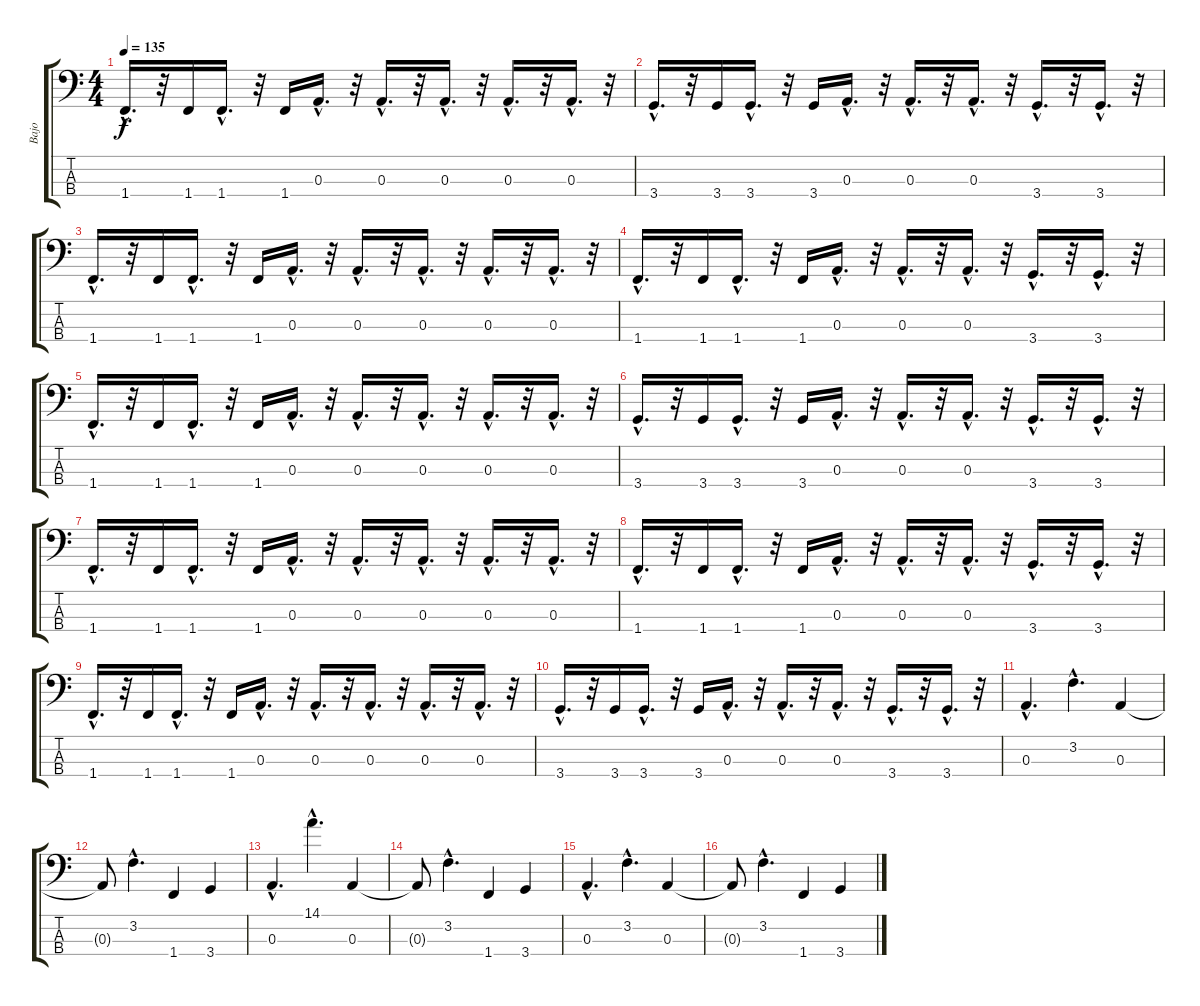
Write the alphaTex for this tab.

\track ("Bajo" "Bajo") {instrument electricbassfinger}
\staff {score tabs}
\tuning (G2 D2 A1 E1) {hide}
\ts (4 4)
\tempo 135
\clef f4
\ks c
1.4{hac}.16{d dy f} r.32 1.4.16 1.4{hac}.16{d} r.32 1.4.16 0.3{hac}.16{d} r.32 0.3{hac}.16{d} r.32 0.3{hac}.16{d} r.32 0.3{hac}.16{d} r.32 0.3{hac}.16{d} r.32 |
3.4{hac}.16{d} r.32 3.4.16 3.4{hac}.16{d} r.32 3.4.16 0.3{hac}.16{d} r.32 0.3{hac}.16{d} r.32 0.3{hac}.16{d} r.32 3.4{hac}.16{d} r.32 3.4{hac}.16{d} r.32 |
1.4{hac}.16{d} r.32 1.4.16 1.4{hac}.16{d} r.32 1.4.16 0.3{hac}.16{d} r.32 0.3{hac}.16{d} r.32 0.3{hac}.16{d} r.32 0.3{hac}.16{d} r.32 0.3{hac}.16{d} r.32 |
1.4{hac}.16{d} r.32 1.4.16 1.4{hac}.16{d} r.32 1.4.16 0.3{hac}.16{d} r.32 0.3{hac}.16{d} r.32 0.3{hac}.16{d} r.32 3.4{hac}.16{d} r.32 3.4{hac}.16{d} r.32 |
1.4{hac}.16{d} r.32 1.4.16 1.4{hac}.16{d} r.32 1.4.16 0.3{hac}.16{d} r.32 0.3{hac}.16{d} r.32 0.3{hac}.16{d} r.32 0.3{hac}.16{d} r.32 0.3{hac}.16{d} r.32 |
3.4{hac}.16{d} r.32 3.4.16 3.4{hac}.16{d} r.32 3.4.16 0.3{hac}.16{d} r.32 0.3{hac}.16{d} r.32 0.3{hac}.16{d} r.32 3.4{hac}.16{d} r.32 3.4{hac}.16{d} r.32 |
1.4{hac}.16{d} r.32 1.4.16 1.4{hac}.16{d} r.32 1.4.16 0.3{hac}.16{d} r.32 0.3{hac}.16{d} r.32 0.3{hac}.16{d} r.32 0.3{hac}.16{d} r.32 0.3{hac}.16{d} r.32 |
1.4{hac}.16{d} r.32 1.4.16 1.4{hac}.16{d} r.32 1.4.16 0.3{hac}.16{d} r.32 0.3{hac}.16{d} r.32 0.3{hac}.16{d} r.32 3.4{hac}.16{d} r.32 3.4{hac}.16{d} r.32 |
1.4{hac}.16{d} r.32 1.4.16 1.4{hac}.16{d} r.32 1.4.16 0.3{hac}.16{d} r.32 0.3{hac}.16{d} r.32 0.3{hac}.16{d} r.32 0.3{hac}.16{d} r.32 0.3{hac}.16{d} r.32 |
3.4{hac}.16{d} r.32 3.4.16 3.4{hac}.16{d} r.32 3.4.16 0.3{hac}.16{d} r.32 0.3{hac}.16{d} r.32 0.3{hac}.16{d} r.32 3.4{hac}.16{d} r.32 3.4{hac}.16{d} r.32 |
0.3{hac}.4{d} 3.2{hac}.4{d} 0.3.4 |
0.3{t}.8 3.2{hac}.4{d} 1.4.4 3.4.4 |
0.3{hac}.4{d} 14.1{hac}.4{d} 0.3.4 |
0.3{t}.8 3.2{hac}.4{d} 1.4.4 3.4.4 |
0.3{hac}.4{d} 3.2{hac}.4{d} 0.3.4 |
0.3{t}.8 3.2{hac}.4{d} 1.4.4 3.4.4
